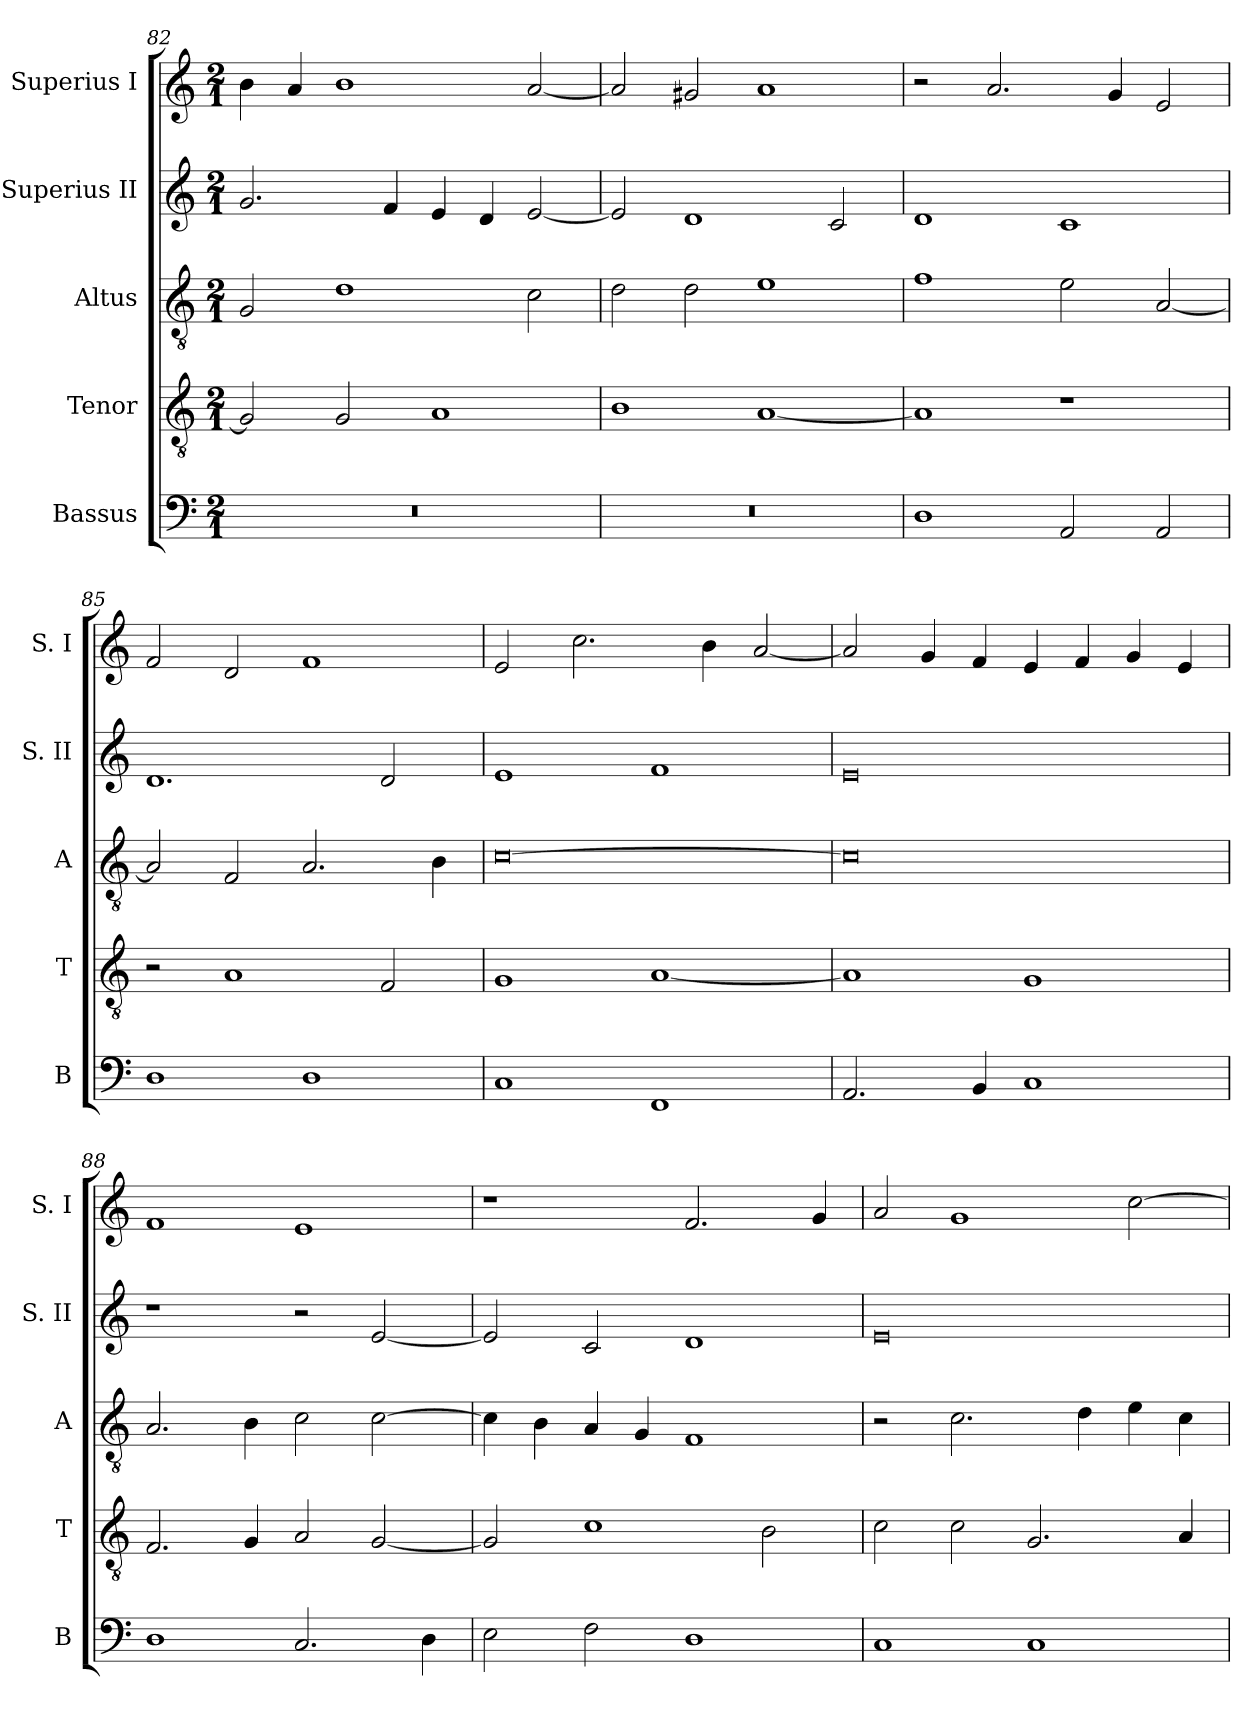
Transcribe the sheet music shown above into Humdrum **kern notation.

**kern	**kern	**kern	**kern	**kern
*part5	*part4	*part3	*part2	*part1
*staff5	*staff4	*staff3	*staff2	*staff1
*I"Bassus	*I"Tenor	*I"Altus	*I"Superius II	*I"Superius I
*I'B	*I'T	*I'A	*I'S. II	*I'S. I
*clefF4	*clefGv2	*clefGv2	*clefG2	*clefG2
*k[]	*k[]	*k[]	*k[]	*k[]
*C:	*C:	*C:	*C:	*C:
*M2/1	*M2/1	*M2/1	*M2/1	*M2/1
=82	=82	=82	=82	=82
0r	2G]	2G	2.g	4b
.	.	.	.	4a
.	2G	1d	.	1b
.	.	.	4f	.
.	1A	.	4e	.
.	.	.	4d	.
.	.	2c	[2e	[2a
=83	=83	=83	=83	=83
0r	1B	2d	2e]	2a]
.	.	2d	1d	2g#X
.	[1A	1e	.	1a
.	.	.	2c	.
=84	=84	=84	=84	=84
1D	1A]	1f	1d	2r
.	.	.	.	2.a
2AA	1r	2e	1c	.
.	.	.	.	4g
2AA	.	[2A	.	2e
=85	=85	=85	=85	=85
1D	2r	2A]	1.d	2f
.	1A	2F	.	2d
1D	.	2.A	.	1f
.	2F	.	2d	.
.	.	4B	.	.
=86	=86	=86	=86	=86
1C	1G	[0c	1e	2e
.	.	.	.	2.cc
1FF	[1A	.	1f	.
.	.	.	.	4b
.	.	.	.	[2a
=87	=87	=87	=87	=87
2.AA	1A]	0c]	0e	2a]
.	.	.	.	4g
4BB	.	.	.	4f
1C	1G	.	.	4e
.	.	.	.	4f
.	.	.	.	4g
.	.	.	.	4e
=88	=88	=88	=88	=88
1D	2.F	2.A	1r	1f
.	4G	4B	.	.
2.C	2A	2c	2r	1e
.	[2G	[2c	[2e	.
4D	.	.	.	.
=89	=89	=89	=89	=89
2E	2G]	4c]	2e]	1r
.	.	4B	.	.
2F	1c	4A	2c	.
.	.	4G	.	.
1D	.	1F	1d	2.f
.	2B	.	.	.
.	.	.	.	4g
=90	=90	=90	=90	=90
1C	2c	2r	0e	2a
.	2c	2.c	.	1g
1C	2.G	.	.	.
.	.	4d	.	.
.	.	4e	.	[2cc
.	4A	4c	.	.
=	=	=	=	=
*-	*-	*-	*-	*-
